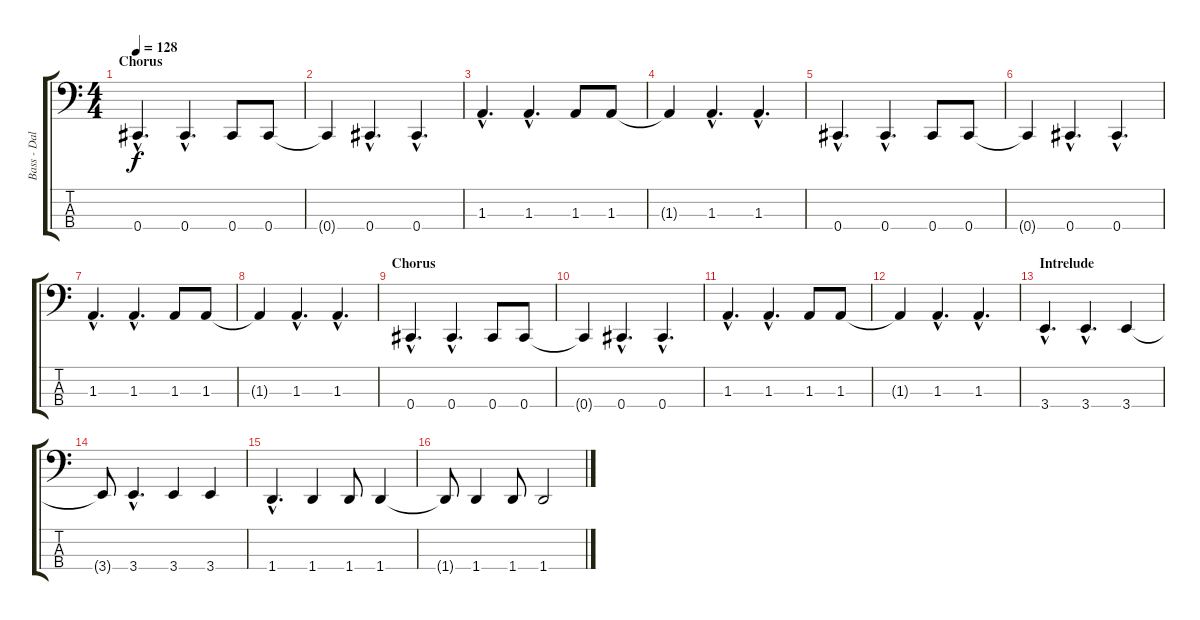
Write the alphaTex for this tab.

\track ("Bass - Dale Stewart" "Bass - Dal") {instrument electricbassfinger}
\staff {score tabs}
\tuning (Gb2 Db2 Ab1 Db1) {hide}
\ts (4 4)
\section ("" "Chorus")
\tempo 128
\clef f4
\ks c
0.4{hac}.4{d dy f} 0.4{hac}.4{d} 0.4.8 0.4.8 |
0.4{t}.4 0.4{hac}.4{d} 0.4{hac}.4{d} |
1.3{hac}.4{d} 1.3{hac}.4{d} 1.3.8 1.3.8 |
1.3{t}.4 1.3{hac}.4{d} 1.3{hac}.4{d} |
0.4{hac}.4{d} 0.4{hac}.4{d} 0.4.8 0.4.8 |
0.4{t}.4 0.4{hac}.4{d} 0.4{hac}.4{d} |
1.3{hac}.4{d} 1.3{hac}.4{d} 1.3.8 1.3.8 |
1.3{t}.4 1.3{hac}.4{d} 1.3{hac}.4{d} |
\section ("" "Chorus")
0.4{hac}.4{d} 0.4{hac}.4{d} 0.4.8 0.4.8 |
0.4{t}.4 0.4{hac}.4{d} 0.4{hac}.4{d} |
1.3{hac}.4{d} 1.3{hac}.4{d} 1.3.8 1.3.8 |
1.3{t}.4 1.3{hac}.4{d} 1.3{hac}.4{d} |
\section ("" "Intrelude")
3.4{hac}.4{d} 3.4{hac}.4{d} 3.4.4 |
3.4{t}.8 3.4{hac}.4{d} 3.4.4 3.4.4 |
1.4{hac}.4{d} 1.4.4 1.4.8 1.4.4 |
1.4{t}.8 1.4.4 1.4.8 1.4.2
